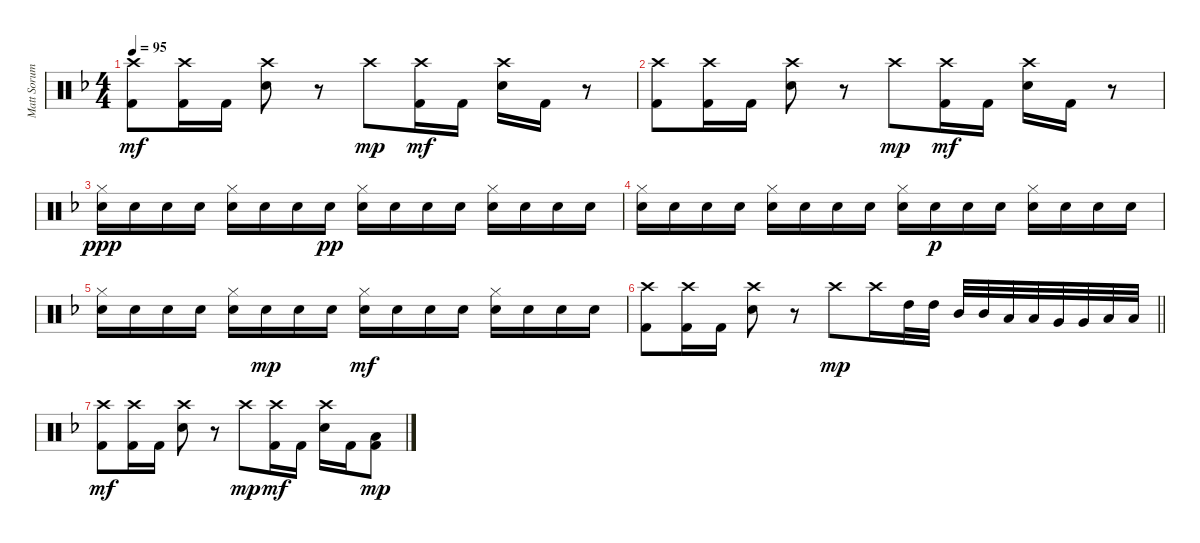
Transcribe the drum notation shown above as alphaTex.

\track ("Matt Sorum" "Matt Sorum") {instrument percussion}
\staff {score}
\articulation defaults
\ts (4 4)
\tempo 95
\clef neutral
\ks dminor
("Crash high (hit)" "Kick (hit) 2").8{dy mf} ("Crash high (hit)" "Kick (hit) 2").16 "Kick (hit) 2".16 ("Crash high (hit)" "Snare (hit) 2").8 r.8 "Crash high (hit)".8{dy mp} ("Crash high (hit)" "Kick (hit) 2").16{dy mf} "Kick (hit) 2".16 ("Crash high (hit)" "Snare (hit) 2").16 "Kick (hit) 2".16 r.8 |
("Crash high (hit)" "Kick (hit) 2").8 ("Crash high (hit)" "Kick (hit) 2").16 "Kick (hit) 2".16 ("Crash high (hit)" "Snare (hit) 2").8 r.8 "Crash high (hit)".8{dy mp} ("Crash high (hit)" "Kick (hit) 2").16{dy mf} "Kick (hit) 2".16 ("Crash high (hit)" "Snare (hit) 2").16 "Kick (hit) 2".16 r.8 |
("Hi-Hat (closed)" "Snare (hit) 2").16{dy ppp} "Snare (hit) 2".16 "Snare (hit) 2".16 "Snare (hit) 2".16 ("Hi-Hat (closed)" "Snare (hit) 2").16 "Snare (hit) 2".16 "Snare (hit) 2".16 "Snare (hit) 2".16{dy pp} ("Hi-Hat (closed)" "Snare (hit) 2").16 "Snare (hit) 2".16 "Snare (hit) 2".16 "Snare (hit) 2".16 ("Hi-Hat (closed)" "Snare (hit) 2").16 "Snare (hit) 2".16 "Snare (hit) 2".16 "Snare (hit) 2".16 |
("Hi-Hat (closed)" "Snare (hit) 2").16 "Snare (hit) 2".16 "Snare (hit) 2".16 "Snare (hit) 2".16 ("Hi-Hat (closed)" "Snare (hit) 2").16 "Snare (hit) 2".16 "Snare (hit) 2".16 "Snare (hit) 2".16 ("Hi-Hat (closed)" "Snare (hit) 2").16 "Snare (hit) 2".16{dy p} "Snare (hit) 2".16 "Snare (hit) 2".16 ("Hi-Hat (closed)" "Snare (hit) 2").16 "Snare (hit) 2".16 "Snare (hit) 2".16 "Snare (hit) 2".16 |
("Hi-Hat (closed)" "Snare (hit) 2").16 "Snare (hit) 2".16 "Snare (hit) 2".16 "Snare (hit) 2".16 ("Hi-Hat (closed)" "Snare (hit) 2").16 "Snare (hit) 2".16{dy mp} "Snare (hit) 2".16 "Snare (hit) 2".16 ("Hi-Hat (closed)" "Snare (hit) 2").16{dy mf} "Snare (hit) 2".16 "Snare (hit) 2".16 "Snare (hit) 2".16 ("Hi-Hat (closed)" "Snare (hit) 2").16 "Snare (hit) 2".16 "Snare (hit) 2".16 "Snare (hit) 2".16 |
\barLineRight lightlight
("Crash high (hit)" "Kick (hit) 2").8 ("Crash high (hit)" "Kick (hit) 2").16 "Kick (hit) 2".16 ("Crash high (hit)" "Snare (hit) 2").8 r.8 "Crash high (hit)".8{dy mp} "Crash high (hit)".16 "High Tom (hit)".32 "High Tom (hit)".32 "Mid Tom (hit)".32 "Mid Tom (hit)".32 "Low Tom (hit)".32 "Low Tom (hit)".32 "Very Low Tom (hit)".32 "Very Low Tom (hit)".32 "Low Floor Tom (hit)".32 "Low Floor Tom (hit)".32 |
("Crash high (hit)" "Kick (hit) 2").8{dy mf} ("Crash high (hit)" "Kick (hit) 2").16 "Kick (hit) 2".16 ("Crash high (hit)" "Snare (hit) 2").8 r.8 "Crash high (hit)".8{dy mp} ("Crash high (hit)" "Kick (hit) 2").16{dy mf} "Kick (hit) 2".16 ("Crash high (hit)" "Snare (hit) 2").16 "Kick (hit) 2".16 ("Low Floor Tom (hit)" "Kick (hit) 2").8{dy mp}
